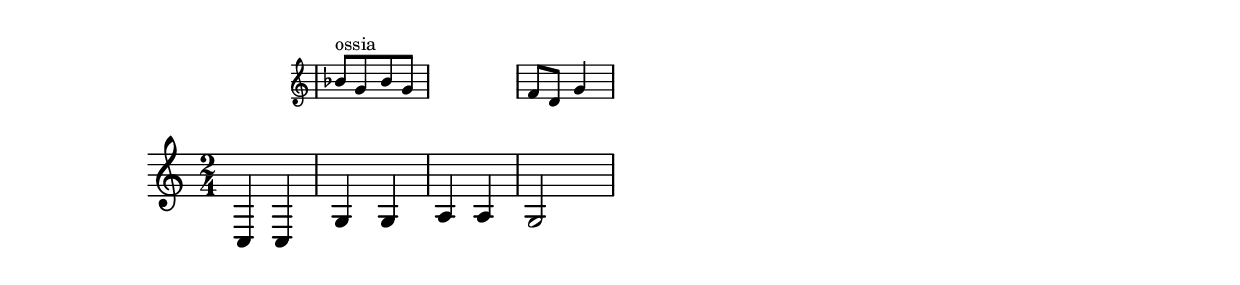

\header { texidoc = "Ossia fragments can be done with starting and
stopping staves. " }

\version "2.10.0"
\paper { ragged-right = ##t }

<<
  \new Staff \with
  {
    \remove "Time_signature_engraver"
    fontSize = #-2
    \override StaffSymbol #'staff-space = #(magstep -2)
    firstClef = ##f
  }
  \relative c'' {
    \stopStaff
    \skip 2

    \startStaff
    \clef treble
    bes8[^"ossia" g bes g]
    \stopStaff

    s2

    \startStaff
    f8 d g4 
  }
  \new Staff  \relative
  {
    \time 2/4
    c4 c g' g a a g2
  }

>>
